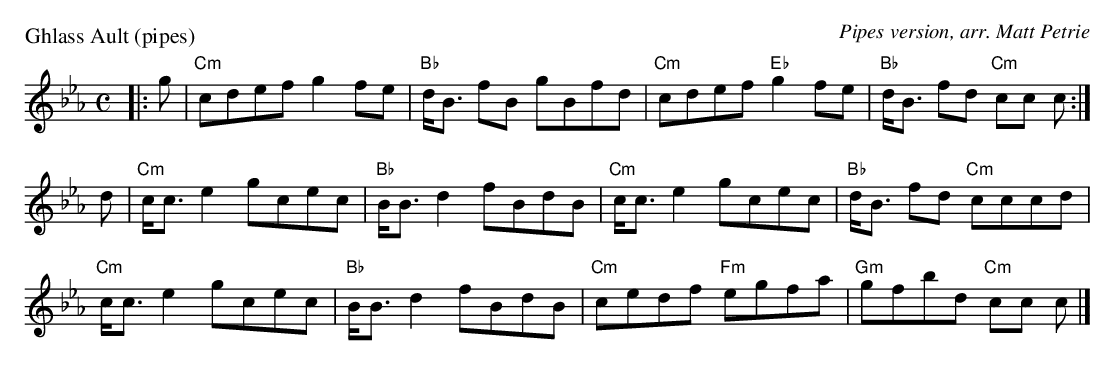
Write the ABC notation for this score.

X:1
P: Ghlass Ault (pipes)
C: Pipes version, arr. Matt Petrie
M: C
L: 1/8
K: Cm
|: g|"Cm"cdef g2 fe|"Bb"d<B fB gBfd|"Cm"cdef "Eb"g2 fe|"Bb"d<B fd "Cm"cc c :|
d|"Cm"c<c e2 gcec|"Bb"B<B d2 fBdB|"Cm"c<c e2 gcec|"Bb"d<B fd "Cm"cccd|
"Cm"c<c e2 gcec|"Bb"B<B d2 fBdB|"Cm"cedf "Fm"egfa|"Gm"gfbd "Cm"cc c |]
